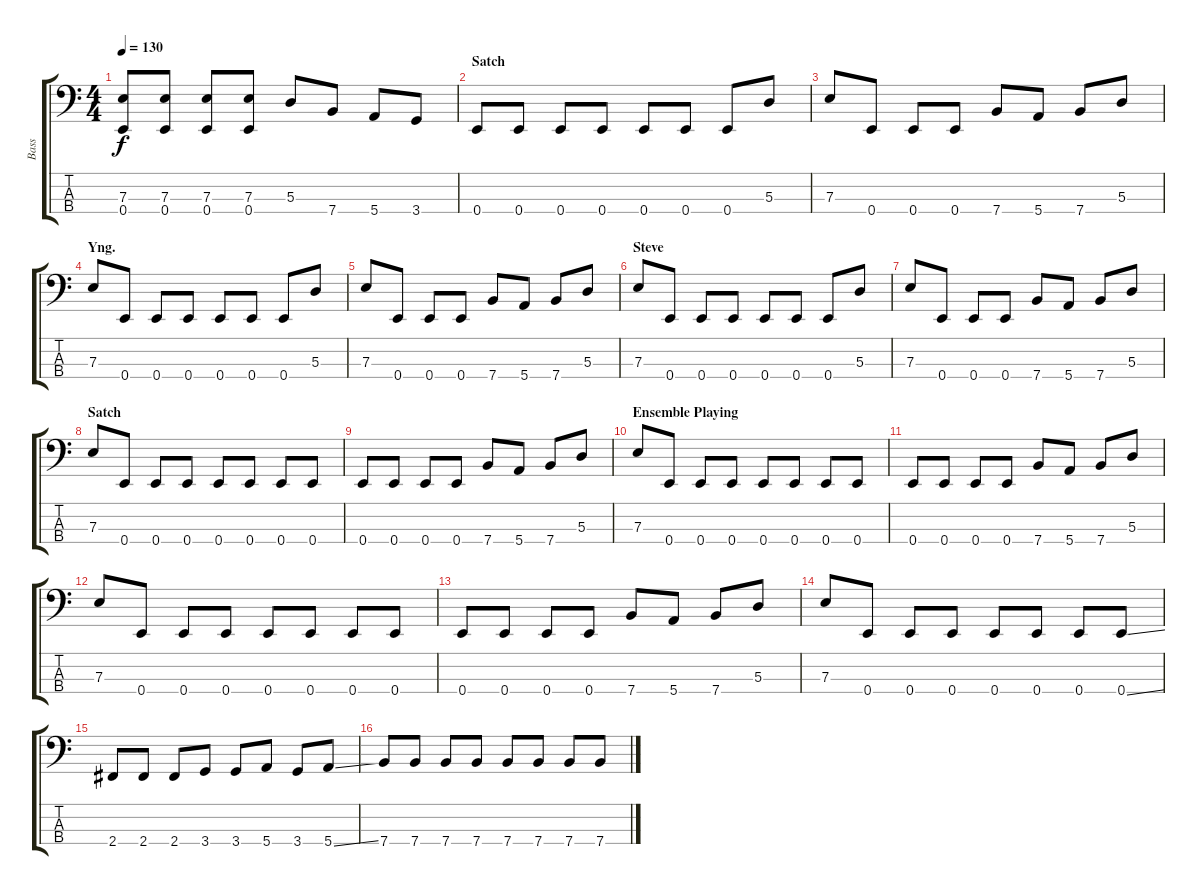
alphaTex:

\track ("Bass" "Bass") {instrument electricbasspick}
\staff {score tabs}
\tuning (G2 D2 A1 E1) {hide}
\ts (4 4)
\tempo 130
\clef f4
\ks c
(7.3 0.4).8{dy f} (7.3 0.4).8 (7.3 0.4).8 (7.3 0.4).8 5.3.8 7.4.8 5.4.8 3.4.8 |
\section ("" "Satch")
0.4.8 0.4.8 0.4.8 0.4.8 0.4.8 0.4.8 0.4.8 5.3.8 |
7.3.8 0.4.8 0.4.8 0.4.8 7.4.8 5.4.8 7.4.8 5.3.8 |
\section ("" "Yng.")
7.3.8 0.4.8 0.4.8 0.4.8 0.4.8 0.4.8 0.4.8 5.3.8 |
7.3.8 0.4.8 0.4.8 0.4.8 7.4.8 5.4.8 7.4.8 5.3.8 |
\section ("" "Steve")
7.3.8 0.4.8 0.4.8 0.4.8 0.4.8 0.4.8 0.4.8 5.3.8 |
7.3.8 0.4.8 0.4.8 0.4.8 7.4.8 5.4.8 7.4.8 5.3.8 |
\section ("" "Satch")
7.3.8 0.4.8 0.4.8 0.4.8 0.4.8 0.4.8 0.4.8 0.4.8 |
0.4.8 0.4.8 0.4.8 0.4.8 7.4.8 5.4.8 7.4.8 5.3.8 |
\section ("" "Ensemble Playing")
7.3.8 0.4.8 0.4.8 0.4.8 0.4.8 0.4.8 0.4.8 0.4.8 |
0.4.8 0.4.8 0.4.8 0.4.8 7.4.8 5.4.8 7.4.8 5.3.8 |
7.3.8 0.4.8 0.4.8 0.4.8 0.4.8 0.4.8 0.4.8 0.4.8 |
0.4.8 0.4.8 0.4.8 0.4.8 7.4.8 5.4.8 7.4.8 5.3.8 |
7.3.8 0.4.8 0.4.8 0.4.8 0.4.8 0.4.8 0.4.8 0.4{ss}.8 |
2.4.8 2.4.8 2.4.8 3.4.8 3.4.8 5.4.8 3.4.8 5.4{ss}.8 |
7.4.8 7.4.8 7.4.8 7.4.8 7.4.8 7.4.8 7.4.8 7.4.8
